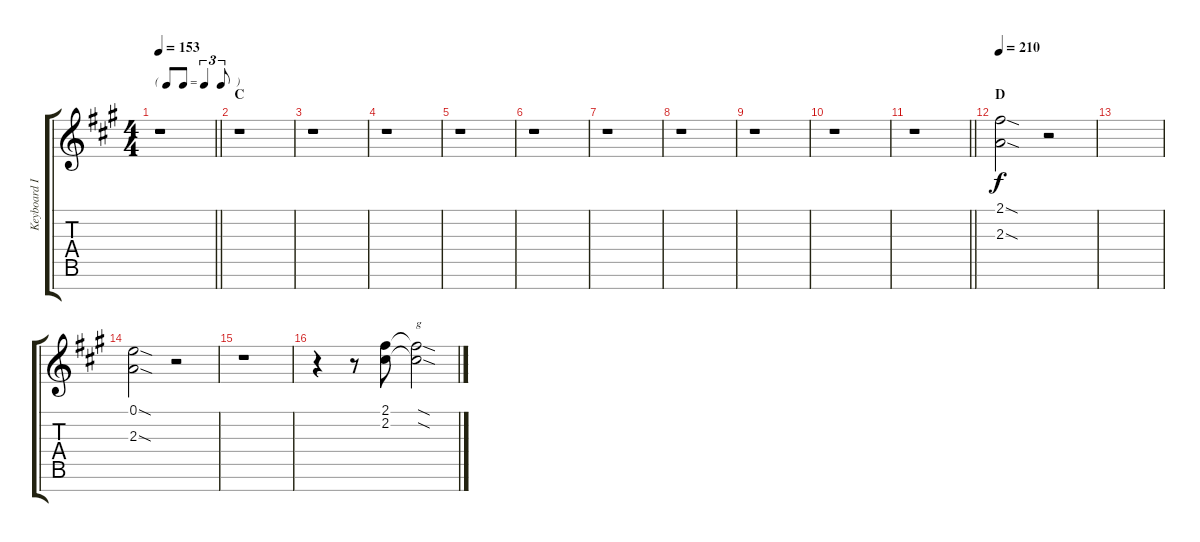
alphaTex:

\track ("Keyboard II" "Keyboard I") {instrument brasssection}
\staff {score tabs}
\tuning (E5 B4 G4 D4 A3 E3 B2) {hide}
\ts (4 4)
\tf triplet8th
\tempo 153
\clef g2
\barLineRight lightlight
\ks a
r.1{dy f} |
\section ("" "C")
r.1 |
r.1 |
r.1 |
r.1 |
r.1 |
r.1 |
r.1 |
r.1 |
r.1 |
\barLineRight lightlight
r.1 |
\section ("" "D")
\tempo 210
(2.1{sod} 2.3{sod}).2 r.2 |
|
(0.1{sod} 2.3{sod}).2 r.2 |
r.1 |
r.4 r.8 (2.1 2.2).8 (2.1{sod t} 2.2{sod t}).2{txt "g"}
